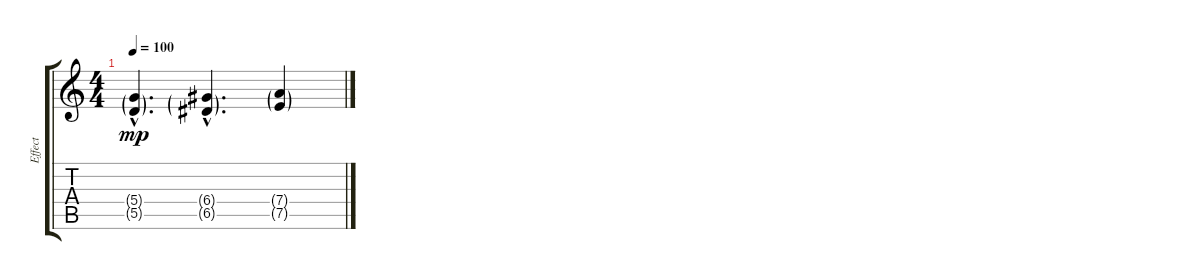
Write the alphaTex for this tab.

\track ("Effect" "Effect") {instrument distortionguitar}
\staff {score tabs}
\tuning (E4 B3 G3 D3 A2 D2) {hide}
\ts (4 4)
\tempo 100
\clef g2
\ks c
(5.4{g hac} 5.5{g hac}).4{d dy mp} (6.4{g hac} 6.5{g hac}).4{d} (7.4{g} 7.5{g}).4
